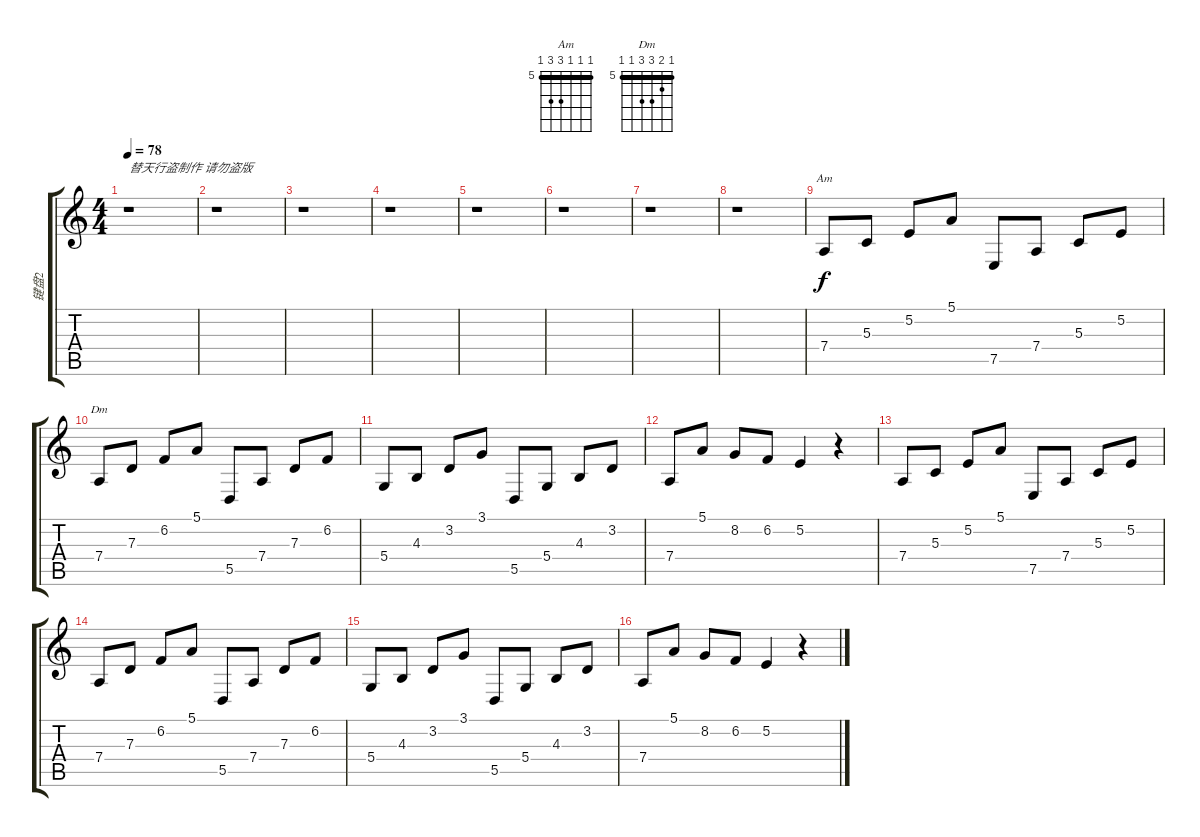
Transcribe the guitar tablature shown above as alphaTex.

\track ("键盘2" "键盘2") {instrument stringensemble2}
\staff {score tabs}
\tuning (E4 B3 G3 D3 A2 E2) {hide}
\chord ("Am" 5 5 5 7 7 5) {firstfret 5 barre 5}
\chord ("Dm" 5 6 7 7 5 5) {firstfret 5 barre 5}
\ts (4 4)
\tempo 78
\clef g2
\ks c
r.1{txt "替天行盗制作 请勿盗版" dy f instrument stringensemble2} |
r.1 |
r.1 |
r.1 |
r.1 |
r.1 |
r.1 |
r.1 |
7.4.8{ch "Am" instrument electricgrandpiano} 5.3.8 5.2.8 5.1.8 7.5.8 7.4.8 5.3.8 5.2.8 |
7.4.8{ch "Dm"} 7.3.8 6.2.8 5.1.8 5.5.8 7.4.8 7.3.8 6.2.8 |
5.4.8 4.3.8 3.2.8 3.1.8 5.5.8 5.4.8 4.3.8 3.2.8 |
7.4.8 5.1.8 8.2.8 6.2.8 5.2.4 r.4 |
7.4.8 5.3.8 5.2.8 5.1.8 7.5.8 7.4.8 5.3.8 5.2.8 |
7.4.8 7.3.8 6.2.8 5.1.8 5.5.8 7.4.8 7.3.8 6.2.8 |
5.4.8 4.3.8 3.2.8 3.1.8 5.5.8 5.4.8 4.3.8 3.2.8 |
7.4.8 5.1.8 8.2.8 6.2.8 5.2.4 r.4
